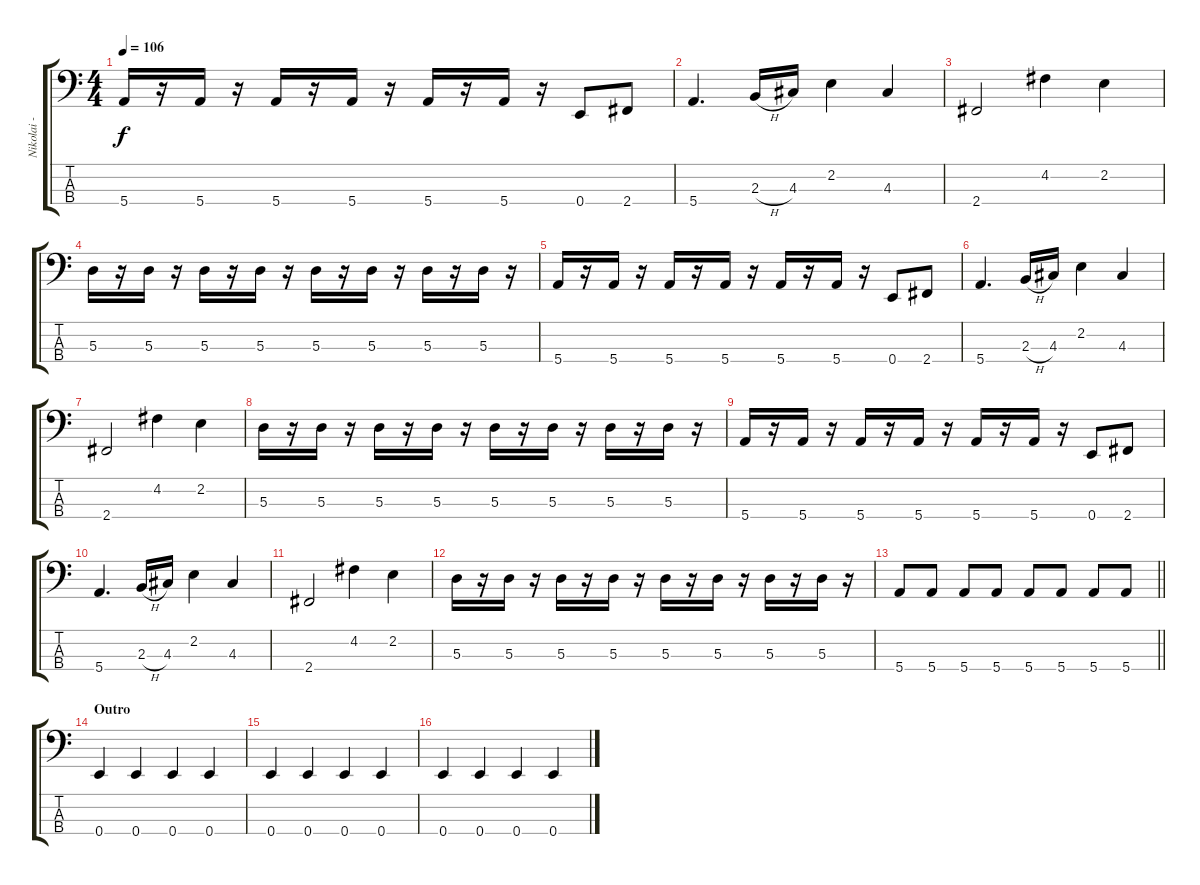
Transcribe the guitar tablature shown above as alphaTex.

\track ("Nikolai - Bass RSE" "Nikolai - ") {instrument electricbasspick}
\staff {score tabs}
\tuning (G2 D2 A1 E1) {hide}
\ts (4 4)
\tempo 106
\clef f4
\ks c
5.4.16{dy f} r.16 5.4.16 r.16 5.4.16 r.16 5.4.16 r.16 5.4.16 r.16 5.4.16 r.16 0.4.8 2.4.8 |
5.4.4{d} 2.3{h}.16 4.3.16 2.2.4 4.3.4 |
2.4.2 4.2.4 2.2.4 |
5.3.16 r.16 5.3.16 r.16 5.3.16 r.16 5.3.16 r.16 5.3.16 r.16 5.3.16 r.16 5.3.16 r.16 5.3.16 r.16 |
5.4.16 r.16 5.4.16 r.16 5.4.16 r.16 5.4.16 r.16 5.4.16 r.16 5.4.16 r.16 0.4.8 2.4.8 |
5.4.4{d} 2.3{h}.16 4.3.16 2.2.4 4.3.4 |
2.4.2 4.2.4 2.2.4 |
5.3.16 r.16 5.3.16 r.16 5.3.16 r.16 5.3.16 r.16 5.3.16 r.16 5.3.16 r.16 5.3.16 r.16 5.3.16 r.16 |
5.4.16 r.16 5.4.16 r.16 5.4.16 r.16 5.4.16 r.16 5.4.16 r.16 5.4.16 r.16 0.4.8 2.4.8 |
5.4.4{d} 2.3{h}.16 4.3.16 2.2.4 4.3.4 |
2.4.2 4.2.4 2.2.4 |
5.3.16 r.16 5.3.16 r.16 5.3.16 r.16 5.3.16 r.16 5.3.16 r.16 5.3.16 r.16 5.3.16 r.16 5.3.16 r.16 |
\barLineRight lightlight
5.4.8 5.4.8 5.4.8 5.4.8 5.4.8 5.4.8 5.4.8 5.4.8 |
\section ("" "Outro")
0.4.4 0.4.4 0.4.4 0.4.4 |
0.4.4 0.4.4 0.4.4 0.4.4 |
0.4.4 0.4.4 0.4.4 0.4.4
